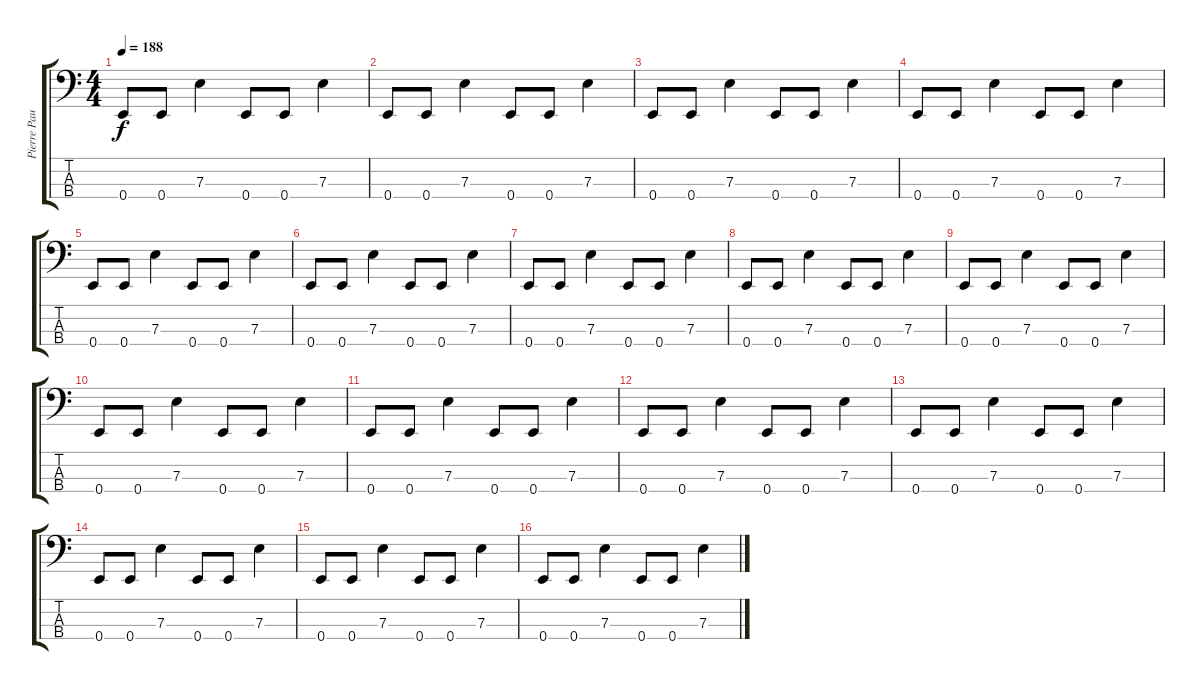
\track ("Pierre Paul" "Pierre Pau") {instrument electricbasspick}
\staff {score tabs}
\tuning (G2 D2 A1 E1) {hide}
\ts (4 4)
\tempo 188
\clef f4
\ks c
0.4.8{dy f} 0.4.8 7.3.4 0.4.8 0.4.8 7.3.4 |
0.4.8 0.4.8 7.3.4 0.4.8 0.4.8 7.3.4 |
0.4.8 0.4.8 7.3.4 0.4.8 0.4.8 7.3.4 |
0.4.8 0.4.8 7.3.4 0.4.8 0.4.8 7.3.4 |
0.4.8 0.4.8 7.3.4 0.4.8 0.4.8 7.3.4 |
0.4.8 0.4.8 7.3.4 0.4.8 0.4.8 7.3.4 |
0.4.8 0.4.8 7.3.4 0.4.8 0.4.8 7.3.4 |
0.4.8 0.4.8 7.3.4 0.4.8 0.4.8 7.3.4 |
0.4.8 0.4.8 7.3.4 0.4.8 0.4.8 7.3.4 |
0.4.8 0.4.8 7.3.4 0.4.8 0.4.8 7.3.4 |
0.4.8 0.4.8 7.3.4 0.4.8 0.4.8 7.3.4 |
0.4.8 0.4.8 7.3.4 0.4.8 0.4.8 7.3.4 |
0.4.8 0.4.8 7.3.4 0.4.8 0.4.8 7.3.4 |
0.4.8 0.4.8 7.3.4 0.4.8 0.4.8 7.3.4 |
0.4.8 0.4.8 7.3.4 0.4.8 0.4.8 7.3.4 |
0.4.8 0.4.8 7.3.4 0.4.8 0.4.8 7.3.4
